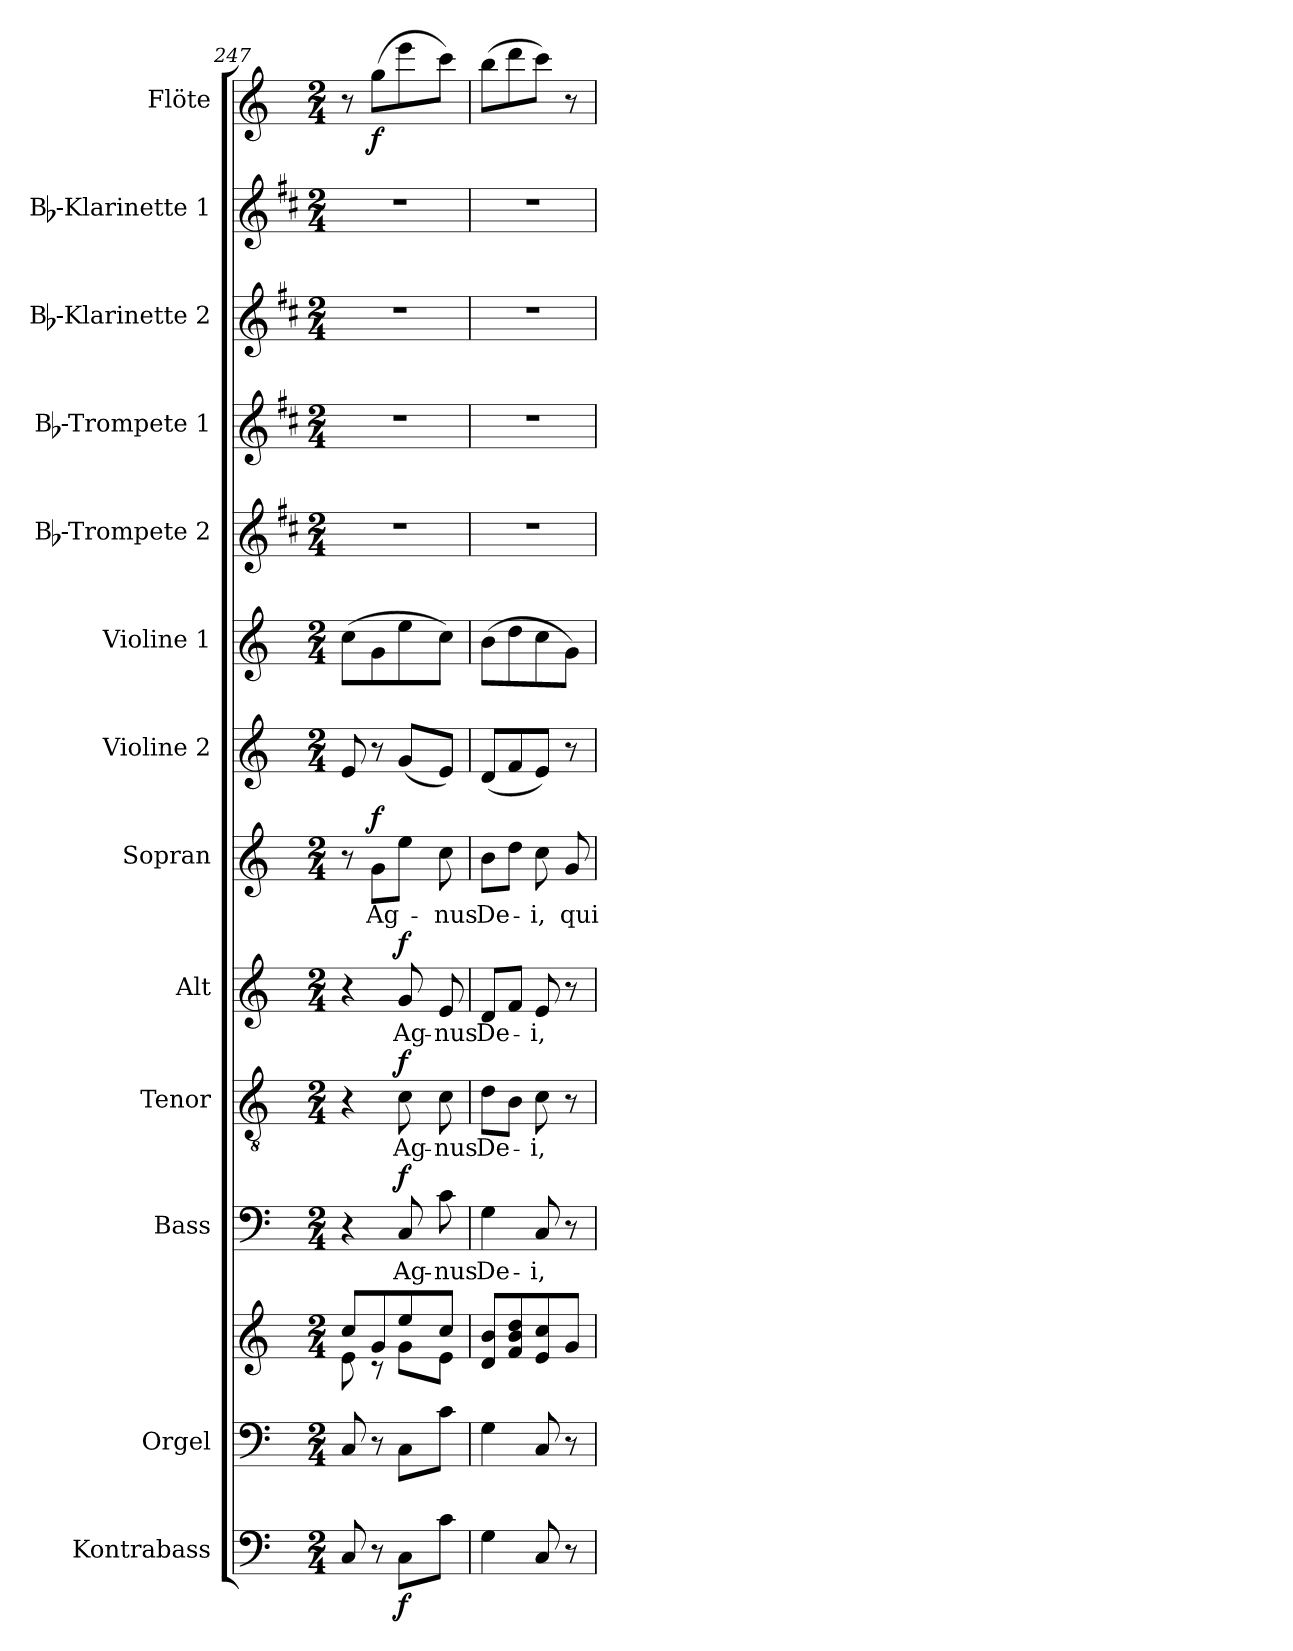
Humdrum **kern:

**kern	**dynam	**kern	**kern	**kern	**text	**dynam	**kern	**text	**dynam	**kern	**text	**dynam	**kern	**text	**dynam	**kern	**kern	**kern	**kern	**kern	**kern	**kern	**dynam
*part13	*part13	*part12	*part12	*part11	*part11	*part11	*part10	*part10	*part10	*part9	*part9	*part9	*part8	*part8	*part8	*part7	*part6	*part5	*part4	*part3	*part2	*part1	*part1
*staff14	*staff14	*staff13	*staff12	*staff11	*staff11	*staff11	*staff10	*staff10	*staff10	*staff9	*staff9	*staff9	*staff8	*staff8	*staff8	*staff7	*staff6	*staff5	*staff4	*staff3	*staff2	*staff1	*staff1
*I"Kontrabass	*	*I"Orgel	*	*I"Bass	*	*	*I"Tenor	*	*	*I"Alt	*	*	*I"Sopran	*	*	*I"Violine 2	*I"Violine 1	*I"Bb-Trompete 2	*I"Bb-Trompete 1	*I"Bb-Klarinette 2	*I"Bb-Klarinette 1	*I"Flöte	*
*I'Kb.	*	*I'Org.	*	*I'B.	*	*	*I'T.	*	*	*I'A.	*	*	*I'S.	*	*	*I'Vl. 2	*I'Vl. 1	*I'Bb Trp. 2	*I'Bb Trp. 1	*I'Bb Kl. 2	*I'Bb Kl. 1	*I'Fl.	*
*clefF4	*	*clefF4	*clefG2	*clefF4	*	*	*clefGv2	*	*	*clefG2	*	*	*clefG2	*	*	*clefG2	*clefG2	*clefG2	*clefG2	*clefG2	*clefG2	*clefG2	*
*ITrd7c12	*	*	*	*	*	*	*	*	*	*	*	*	*	*	*	*	*	*ITrd1c2	*ITrd1c2	*ITrd1c2	*ITrd1c2	*	*
*k[]	*	*k[]	*k[]	*k[]	*	*	*k[]	*	*	*k[]	*	*	*k[]	*	*	*k[]	*k[]	*k[]	*k[]	*k[]	*k[]	*k[]	*
*C:	*	*C:	*C:	*C:	*	*	*C:	*	*	*C:	*	*	*C:	*	*	*C:	*C:	*C:	*C:	*C:	*C:	*C:	*
*M2/4	*	*M2/4	*M2/4	*M2/4	*	*	*M2/4	*	*	*M2/4	*	*	*M2/4	*	*	*M2/4	*M2/4	*M2/4	*M2/4	*M2/4	*M2/4	*M2/4	*
=247	=247	=247	=247	=247	=247	=247	=247	=247	=247	=247	=247	=247	=247	=247	=247	=247	=247	=247	=247	=247	=247	=247	=247
*	*	*	*^	*	*	*	*	*	*	*	*	*	*	*	*	*	*	*	*	*	*	*	*
8CC/	.	8C/	8cc/L	8e\	4r	.	.	4r	.	.	4r	.	.	8r	.	.	8e/	(>8cc\L	2r	2r	2r	2r	8r	.
!	!	!	!	!	!	!	!	!	!	!	!	!	!	!	!LO:LY:b	!LO:DY:a	!	!	!	!	!	!	!	!LO:DY:b
8r	.	8r	8g/	8rB	.	.	.	.	.	.	.	.	.	8g\L	Ag-	f	8r	8g\	.	.	.	.	(>8gg\L	f
!	!LO:DY:b	!	!	!	!	!LO:LY:b	!LO:DY:a	!	!LO:LY:b	!LO:DY:a	!	!LO:LY:b	!LO:DY:a	!	!	!	!	!	!	!	!	!	!	!
8CC\L	f	8C\L	8ee/	8g\L	8C/	Ag-	f	8c\	Ag-	f	8g/	Ag-	f	8ee\J	.	.	(<8g/L	8ee\	.	.	.	.	8eee\	.
!	!	!	!	!	!	!LO:LY:b	!	!	!LO:LY:b	!	!	!LO:LY:b	!	!	!LO:LY:b	!	!	!	!	!	!	!	!	!
8C\J	.	8c\J	8cc/J	8e\J	8c\	-nus	.	8c\	-nus	.	8e/	-nus	.	8cc\	-nus	.	8e/J)	8cc\J)	.	.	.	.	8ccc\J)	.
=248	=248	=248	=248	=248	=248	=248	=248	=248	=248	=248	=248	=248	=248	=248	=248	=248	=248	=248	=248	=248	=248	=248	=248	=248
!	!	!	!	!	!	!LO:LY:b	!	!	!LO:LY:b	!	!	!LO:LY:b	!	!	!LO:LY:b	!	!	!	!	!	!	!	!	!
*	*	*	*v	*v	*	*	*	*	*	*	*	*	*	*	*	*	*	*	*	*	*	*	*	*
4GG\	.	4G\	8d/ 8b/L	4G\	De-	.	8d\L	De-	.	8d/L	De-	.	8b\L	De-	.	(<8d/L	(>8b\L	2r	2r	2r	2r	(>8bb\L	.
.	.	.	8f/ 8b/ 8dd/	.	.	.	8B\J	.	.	8f/J	.	.	8dd\J	.	.	8f/	8dd\	.	.	.	.	8ddd\	.
!	!	!	!	!	!LO:LY:b	!	!	!LO:LY:b	!	!	!LO:LY:b	!	!	!LO:LY:b	!	!	!	!	!	!	!	!	!
8CC/	.	8C/	8e/ 8cc/	8C/	-i,	.	8c\	-i,	.	8e/	-i,	.	8cc\	-i,	.	8e/J)	8cc\	.	.	.	.	8ccc\J)	.
!	!	!	!	!	!	!	!	!	!	!	!	!	!	!LO:LY:b	!	!	!	!	!	!	!	!	!
8r	.	8r	8g/J	8r	.	.	8r	.	.	8r	.	.	8g/	qui	.	8r	8g\J)	.	.	.	.	8r	.
=	=	=	=	=	=	=	=	=	=	=	=	=	=	=	=	=	=	=	=	=	=	=	=
*-	*-	*-	*-	*-	*-	*-	*-	*-	*-	*-	*-	*-	*-	*-	*-	*-	*-	*-	*-	*-	*-	*-	*-
